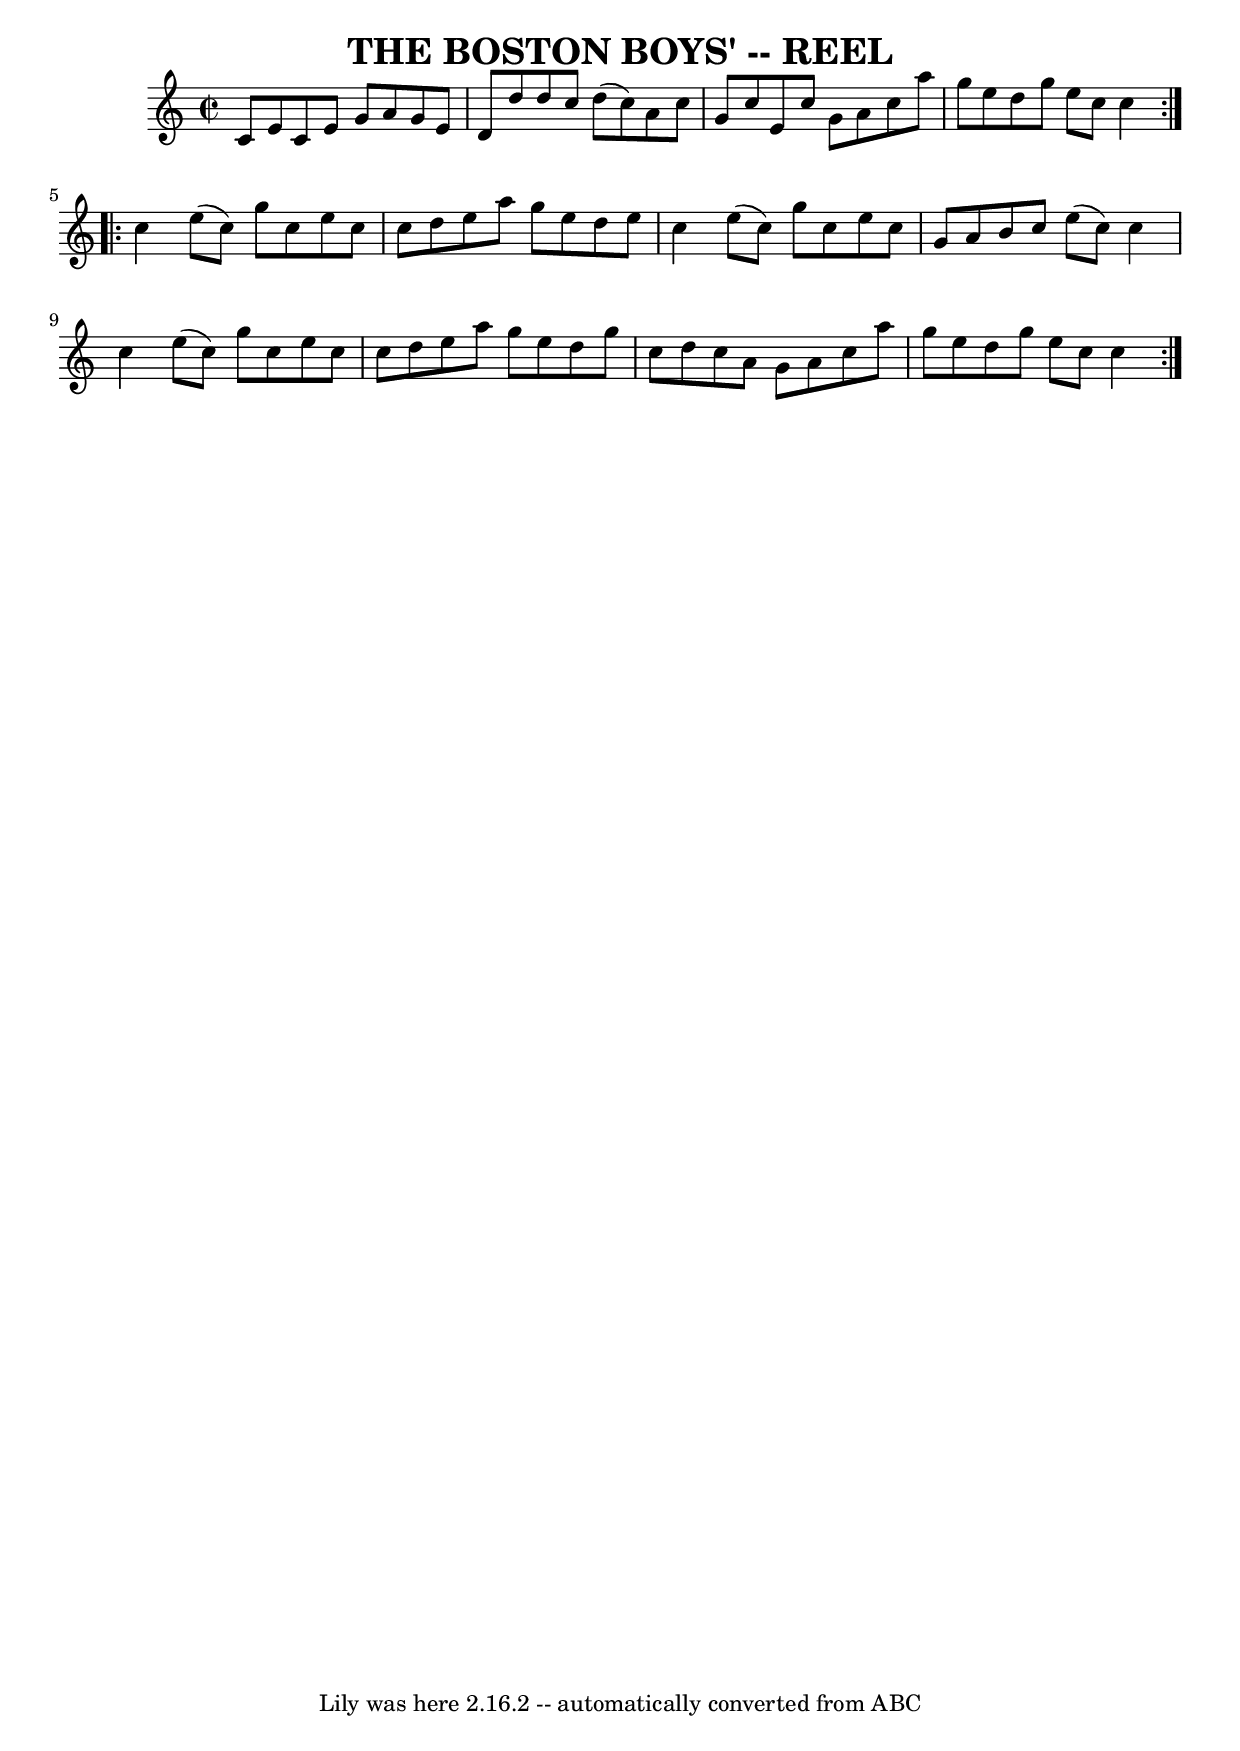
\version "2.16.2"
\include "Mammoth.ily"
\header {
  %% book = "Ryan's Mammoth Collection of Fiddle Tunes"
  crossRefNumber = "1"
  footnotes = ""
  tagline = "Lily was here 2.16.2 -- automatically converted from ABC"
  title = "THE BOSTON BOYS' -- REEL"

}
voicedefault =  {



  \repeat volta 2 {

    \override Staff.TimeSignature #'style = #'C
    \time 2/2 
    \key c \major
    |
    c'8 e'8 c'8 e'8 g'8 a'8  
    g'8 e'8    |
    d'8 d''8 d''8 c''8 d''8 (c''8)   
    a'8 c''8    |
    g'8 c''8 e'8 c''8 g'8 a'8 c''8    
    a''8    |
    g''8 e''8 d''8 g''8 e''8 c''8 c''4    
  }    
  
  \repeat volta 2 {
    c''4 e''8 (c''8) g''8 c''8 e''8 c''8   
    |
    c''8 d''8 e''8 a''8 g''8 e''8 d''8 e''8    
    |
    c''4 e''8 (c''8) g''8 c''8 e''8 c''8    |
    
    g'8 a'8 b'8 c''8 e''8 (c''8) c''4    |
    
    |
    c''4 e''8 (c''8) g''8 c''8 e''8 c''8    |
    
    c''8 d''8 e''8 a''8 g''8 e''8 d''8 g''8    |
    
    c''8 d''8 c''8 a'8 g'8 a'8 c''8 a''8    |
    g''8    
    e''8 d''8 g''8 e''8 c''8 c''4    
  }   

}

\score{
  <<

    \context Staff="default"
    {
      \voicedefault 
      
    }

  >>
  \layout {
    
  }
  \midi {
  }

}
